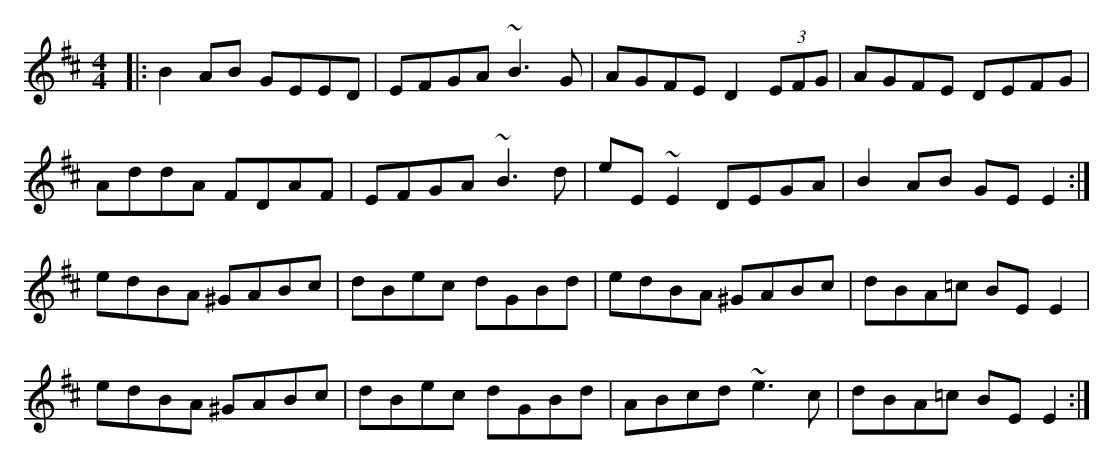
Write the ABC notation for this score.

X:1
M:4/4
K:Edor
|:B2AB GEED|EFGA ~B3G|AGFE D2(3EFG|AGFE DEFG|
AddA FDAF|EFGA ~B3d|eE~E2 DEGA|B2AB GEE2:|
edBA ^GABc|dBec dGBd|edBA ^GABc|dBA=c BEE2|
edBA ^GABc|dBec dGBd|ABcd ~e3c|dBA=c BEE2:|
